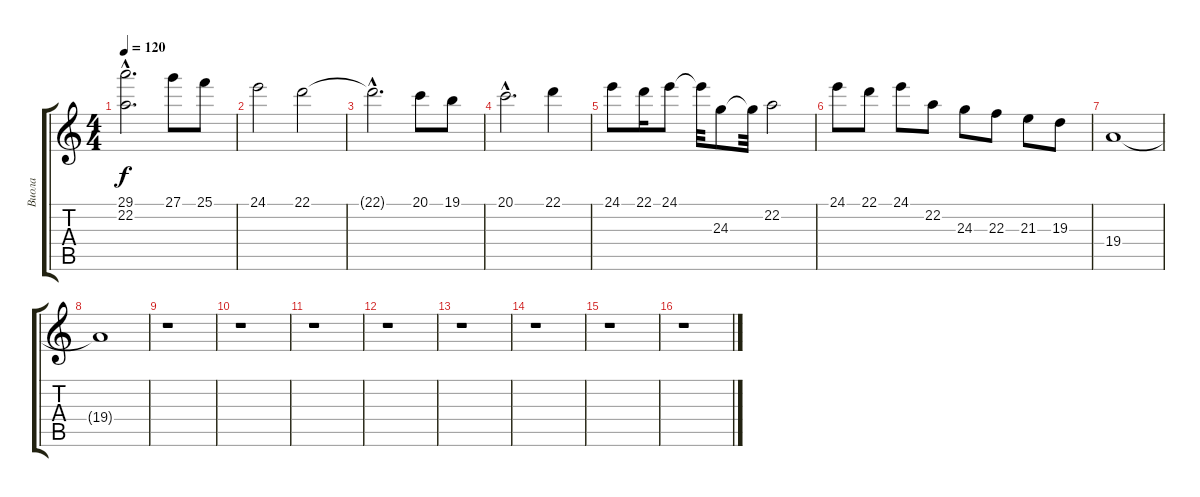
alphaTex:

\track ("Виола" "Виола") {instrument viola}
\staff {score tabs}
\tuning (E4 B3 G3 D3 A2 E2) {hide}
\ts (4 4)
\tempo 120
\clef g2
\ks c
(29.1{hac} 22.2).2{d dy f} 27.1.8 25.1.8 |
24.1.2 22.1.2 |
22.1{hac t}.2{d} 20.1.8 19.1.8 |
20.1{hac}.2{d} 22.1.4 |
24.1.8 22.1.16 24.1.8 24.1{t}.32 24.3.8 24.3{t}.32 22.2.2 |
24.1.8 22.1.8 24.1.8 22.2.8 24.3.8 22.3.8 21.3.8 19.3.8 |
19.4.1 |
19.4{t}.1 |
r.1 |
r.1 |
r.1 |
r.1 |
r.1 |
r.1 |
r.1 |
r.1
